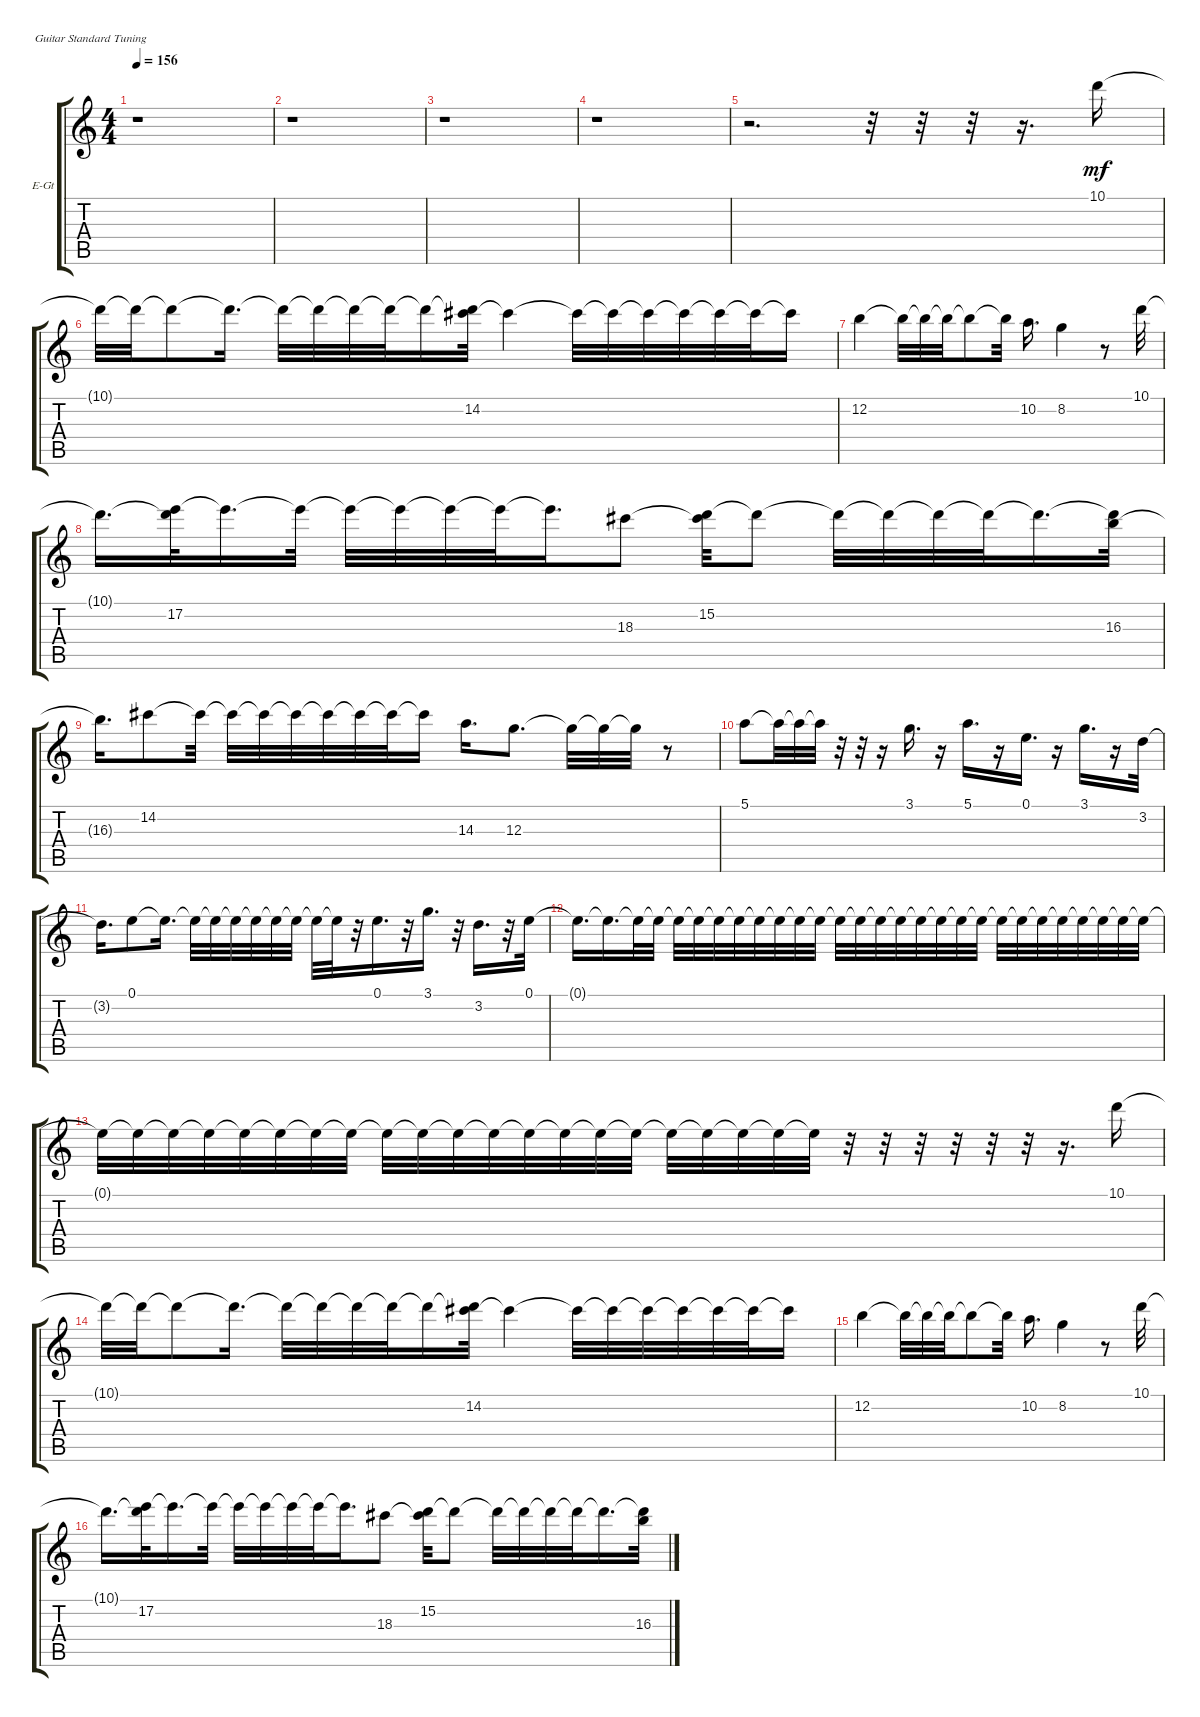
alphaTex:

\defaultSystemsLayout 4
\bracketExtendMode groupsimilarinstruments
\firstSystemTrackNameOrientation horizontal
\otherSystemsTrackNameOrientation horizontal
\track ("Electric Guitar (Drive)" "E-Gt") {instrument overdrivenguitar}
\staff {score tabs}
\tuning (E4 B3 G3 D3 A2 E2)
\ts (4 4)
\tempo 156
\clef g2
\ks c
r.1{dy mf instrument overdrivenguitar} |
r.1 |
r.1 |
r.1 |
r.2{d} r.32 r.32 r.32 r.16{d} 10.1.16 |
10.1{t}.32 10.1{t}.32 10.1{t}.8 10.1{t}.16{d} 10.1{t}.32 10.1{t}.32 10.1{t}.32 10.1{t}.32 10.1{t}.16 (10.1{t} 14.2).32 14.2{t}.4 14.2{t}.32 14.2{t}.32 14.2{t}.32 14.2{t}.32 14.2{t}.32 14.2{t}.32 14.2{t}.16 |
12.2.4 12.2{t}.32 12.2{t}.32 12.2{t}.32 12.2{t}.8 12.2{t}.32 10.2.16{d} 8.2.4 r.8 10.1.32 |
10.1{t}.16{d} (10.1{t} 17.2).32 17.2{t}.16{d} 17.2{t}.32 17.2{t}.32 17.2{t}.32 17.2{t}.32 17.2{t}.32 17.2{t}.16{d} 18.3.8 (18.3{t} 15.2).32 15.2{t}.8 15.2{t}.32 15.2{t}.32 15.2{t}.32 15.2{t}.32 15.2{t}.16{d} (15.2{t} 16.3).32 |
16.3{t}.16{d} 14.2.8 14.2{t}.32 14.2{t}.32 14.2{t}.32 14.2{t}.32 14.2{t}.32 14.2{t}.32 14.2{t}.32 14.2{t}.16 14.3.16{d} 12.3.8{d} 12.3{t}.32 12.3{t}.32 12.3{t}.32 r.8 |
5.1.8 5.1{t}.32 5.1{t}.32 5.1{t}.32 r.32 r.32 r.16 3.1.16{d} r.16 5.1.16{d} r.16 0.1.16{d} r.16 3.1.16{d} r.16 3.2.32 |
3.2{t}.16{d} 0.1.8 0.1{t}.16{d} 0.1{t}.32 0.1{t}.32 0.1{t}.32 0.1{t}.32 0.1{t}.32 0.1{t}.32 0.1{t}.32 0.1{t}.32 r.32 0.1.16{d} r.32 3.1.16{d} r.32 3.2.16{d} r.32 0.1.32 |
0.1{t}.16{d} 0.1{t}.16{d} 0.1{t}.32 0.1{t}.32 0.1{t}.32 0.1{t}.32 0.1{t}.32 0.1{t}.32 0.1{t}.32 0.1{t}.32 0.1{t}.32 0.1{t}.32 0.1{t}.32 0.1{t}.32 0.1{t}.32 0.1{t}.32 0.1{t}.32 0.1{t}.32 0.1{t}.32 0.1{t}.32 0.1{t}.32 0.1{t}.32 0.1{t}.32 0.1{t}.32 0.1{t}.32 0.1{t}.32 0.1{t}.32 0.1{t}.32 |
0.1{t}.32 0.1{t}.32 0.1{t}.32 0.1{t}.32 0.1{t}.32 0.1{t}.32 0.1{t}.32 0.1{t}.32 0.1{t}.32 0.1{t}.32 0.1{t}.32 0.1{t}.32 0.1{t}.32 0.1{t}.32 0.1{t}.32 0.1{t}.32 0.1{t}.32 0.1{t}.32 0.1{t}.32 0.1{t}.32 0.1{t}.32 r.32 r.32 r.32 r.32 r.32 r.32 r.16{d} 10.1.16 |
10.1{t}.32 10.1{t}.32 10.1{t}.8 10.1{t}.16{d} 10.1{t}.32 10.1{t}.32 10.1{t}.32 10.1{t}.32 10.1{t}.16 (10.1{t} 14.2).32 14.2{t}.4 14.2{t}.32 14.2{t}.32 14.2{t}.32 14.2{t}.32 14.2{t}.32 14.2{t}.32 14.2{t}.16 |
12.2.4 12.2{t}.32 12.2{t}.32 12.2{t}.32 12.2{t}.8 12.2{t}.32 10.2.16{d} 8.2.4 r.8 10.1.32 |
10.1{t}.16{d} (10.1{t} 17.2).32 17.2{t}.16{d} 17.2{t}.32 17.2{t}.32 17.2{t}.32 17.2{t}.32 17.2{t}.32 17.2{t}.16{d} 18.3.8 (18.3{t} 15.2).32 15.2{t}.8 15.2{t}.32 15.2{t}.32 15.2{t}.32 15.2{t}.32 15.2{t}.16{d} (15.2{t} 16.3).32
